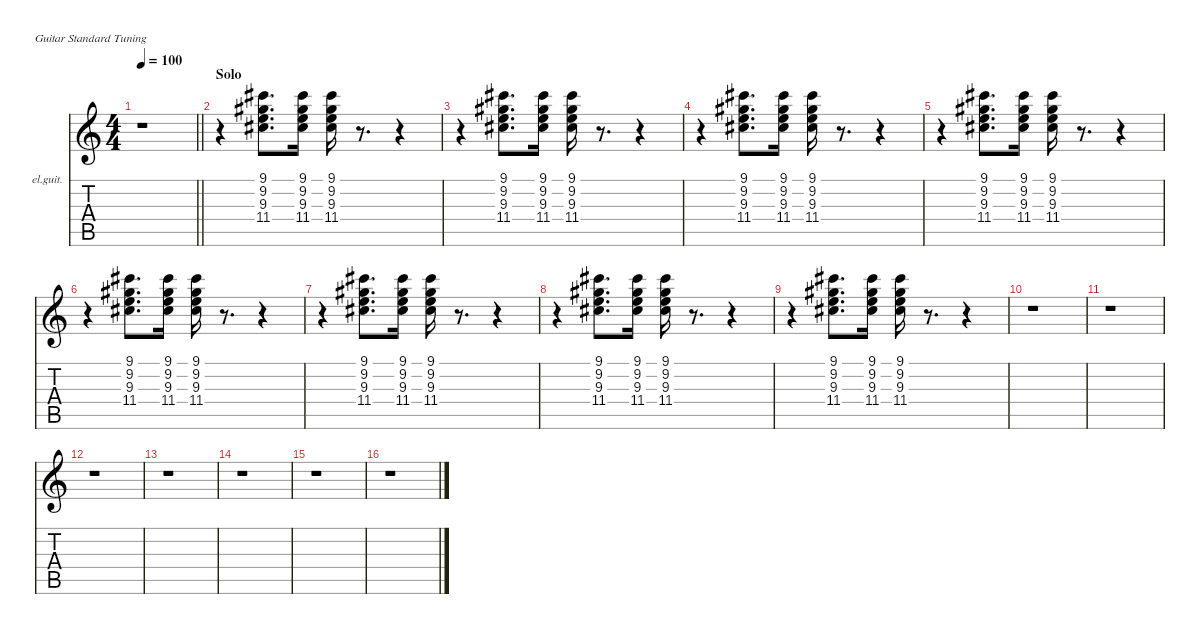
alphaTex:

\defaultSystemsLayout 4
\hideDynamics
\bracketExtendMode nobrackets
\firstSystemTrackNameOrientation horizontal
\otherSystemsTrackNameOrientation horizontal
\track ("Rhythm" "el.guit.") {instrument electricguitarclean}
\staff {score tabs}
\tuning (E4 B3 G3 D3 A2 E2)
\ts (4 4)
\tempo 100
\clef g2
\barLineRight lightlight
\ks c
r.1{dy f} |
\section ("" "Solo")
r.4 (9.1{acc #} 9.2{acc #} 9.3 11.4{acc #}).8{d} (9.1{acc #} 9.2{acc #} 9.3 11.4{acc #}).16 (9.1{acc #} 9.2{acc #} 9.3 11.4{acc #}).16 r.8{d} r.4 |
r.4 (9.1{acc #} 9.2{acc #} 9.3 11.4{acc #}).8{d} (9.1{acc #} 9.2{acc #} 9.3 11.4{acc #}).16 (9.1{acc #} 9.2{acc #} 9.3 11.4{acc #}).16 r.8{d} r.4 |
r.4 (9.1{acc #} 9.2{acc #} 9.3 11.4{acc #}).8{d} (9.1{acc #} 9.2{acc #} 9.3 11.4{acc #}).16 (9.1{acc #} 9.2{acc #} 9.3 11.4{acc #}).16 r.8{d} r.4 |
r.4 (9.1{acc #} 9.2{acc #} 9.3 11.4{acc #}).8{d} (9.1{acc #} 9.2{acc #} 9.3 11.4{acc #}).16 (9.1{acc #} 9.2{acc #} 9.3 11.4{acc #}).16 r.8{d} r.4 |
r.4 (9.1{acc #} 9.2{acc #} 9.3 11.4{acc #}).8{d} (9.1{acc #} 9.2{acc #} 9.3 11.4{acc #}).16 (9.1{acc #} 9.2{acc #} 9.3 11.4{acc #}).16 r.8{d} r.4 |
r.4 (9.1{acc #} 9.2{acc #} 9.3 11.4{acc #}).8{d} (9.1{acc #} 9.2{acc #} 9.3 11.4{acc #}).16 (9.1{acc #} 9.2{acc #} 9.3 11.4{acc #}).16 r.8{d} r.4 |
r.4 (9.1{acc #} 9.2{acc #} 9.3 11.4{acc #}).8{d} (9.1{acc #} 9.2{acc #} 9.3 11.4{acc #}).16 (9.1{acc #} 9.2{acc #} 9.3 11.4{acc #}).16 r.8{d} r.4 |
r.4 (9.1{acc #} 9.2{acc #} 9.3 11.4{acc #}).8{d} (9.1{acc #} 9.2{acc #} 9.3 11.4{acc #}).16 (9.1{acc #} 9.2{acc #} 9.3 11.4{acc #}).16 r.8{d} r.4 |
r.1 |
r.1 |
r.1 |
r.1 |
r.1 |
r.1 |
r.1
